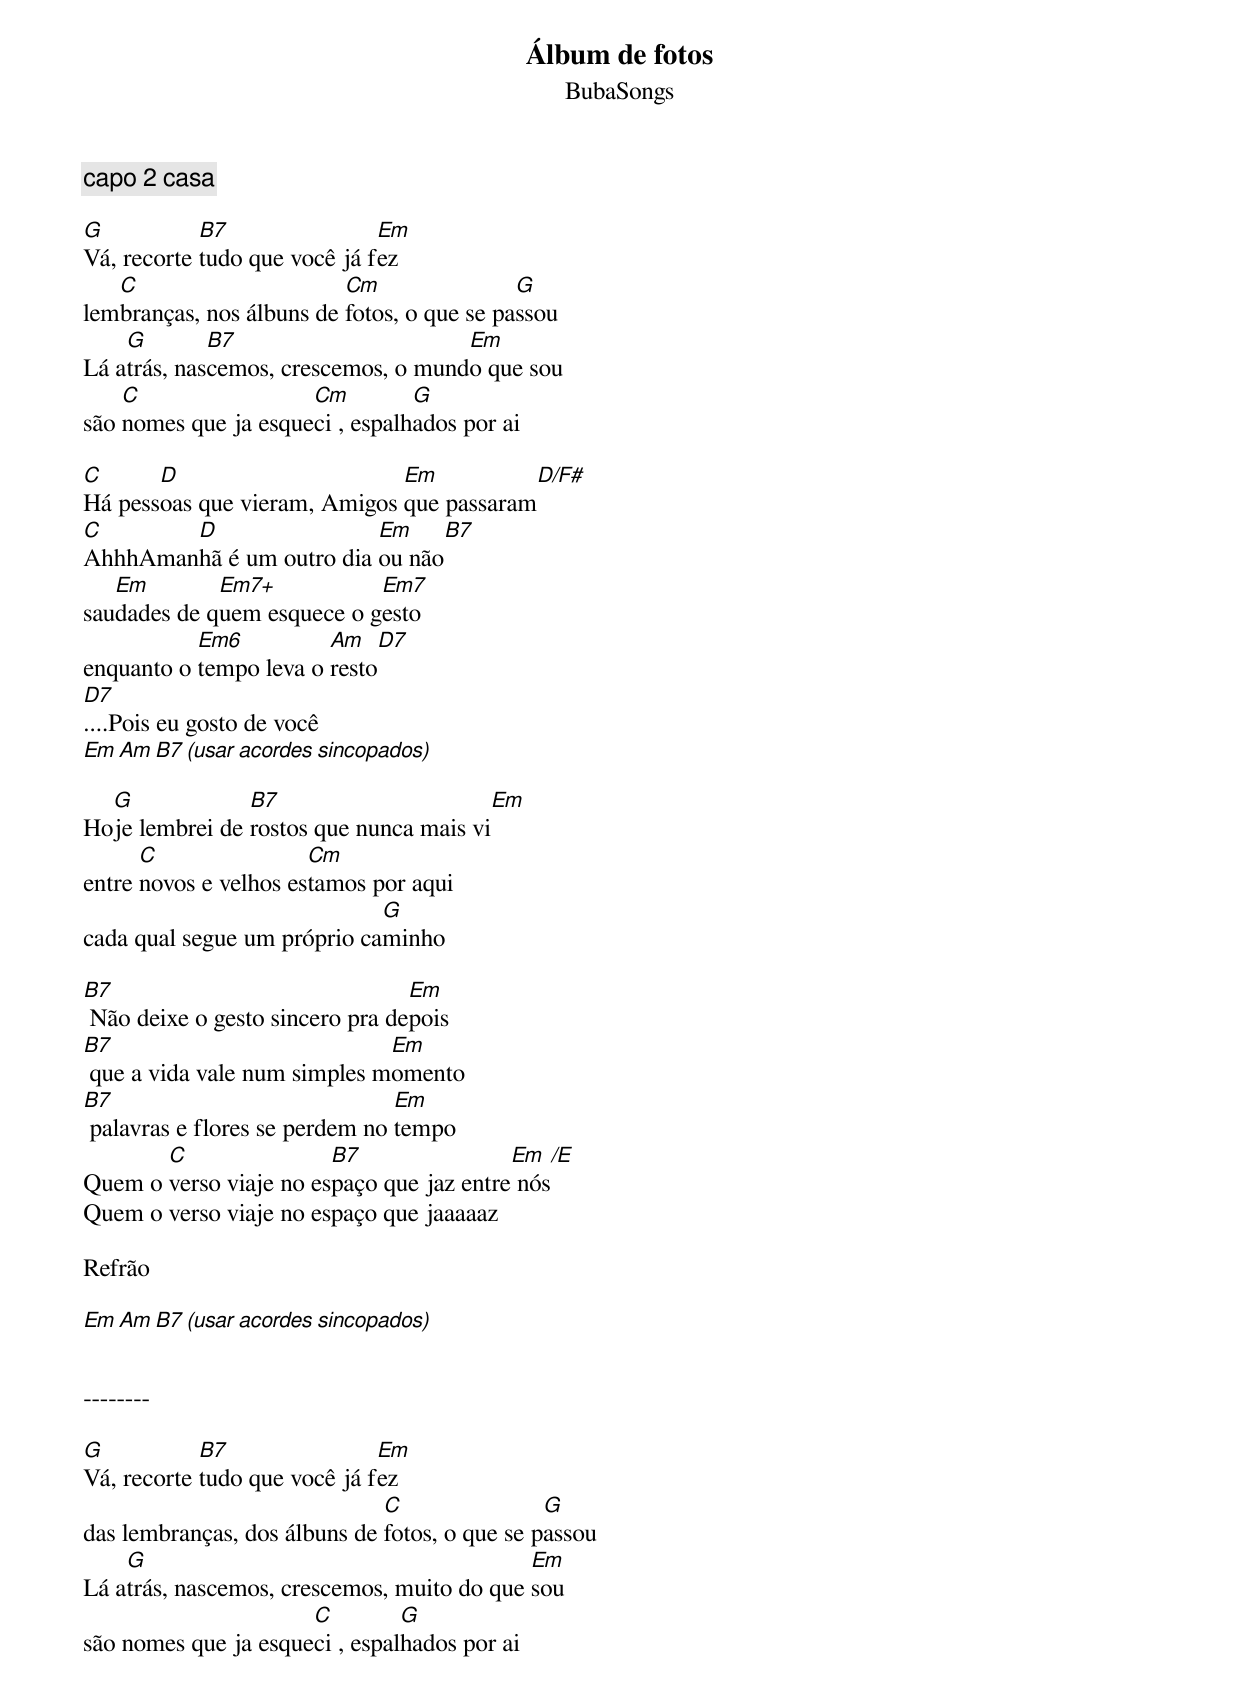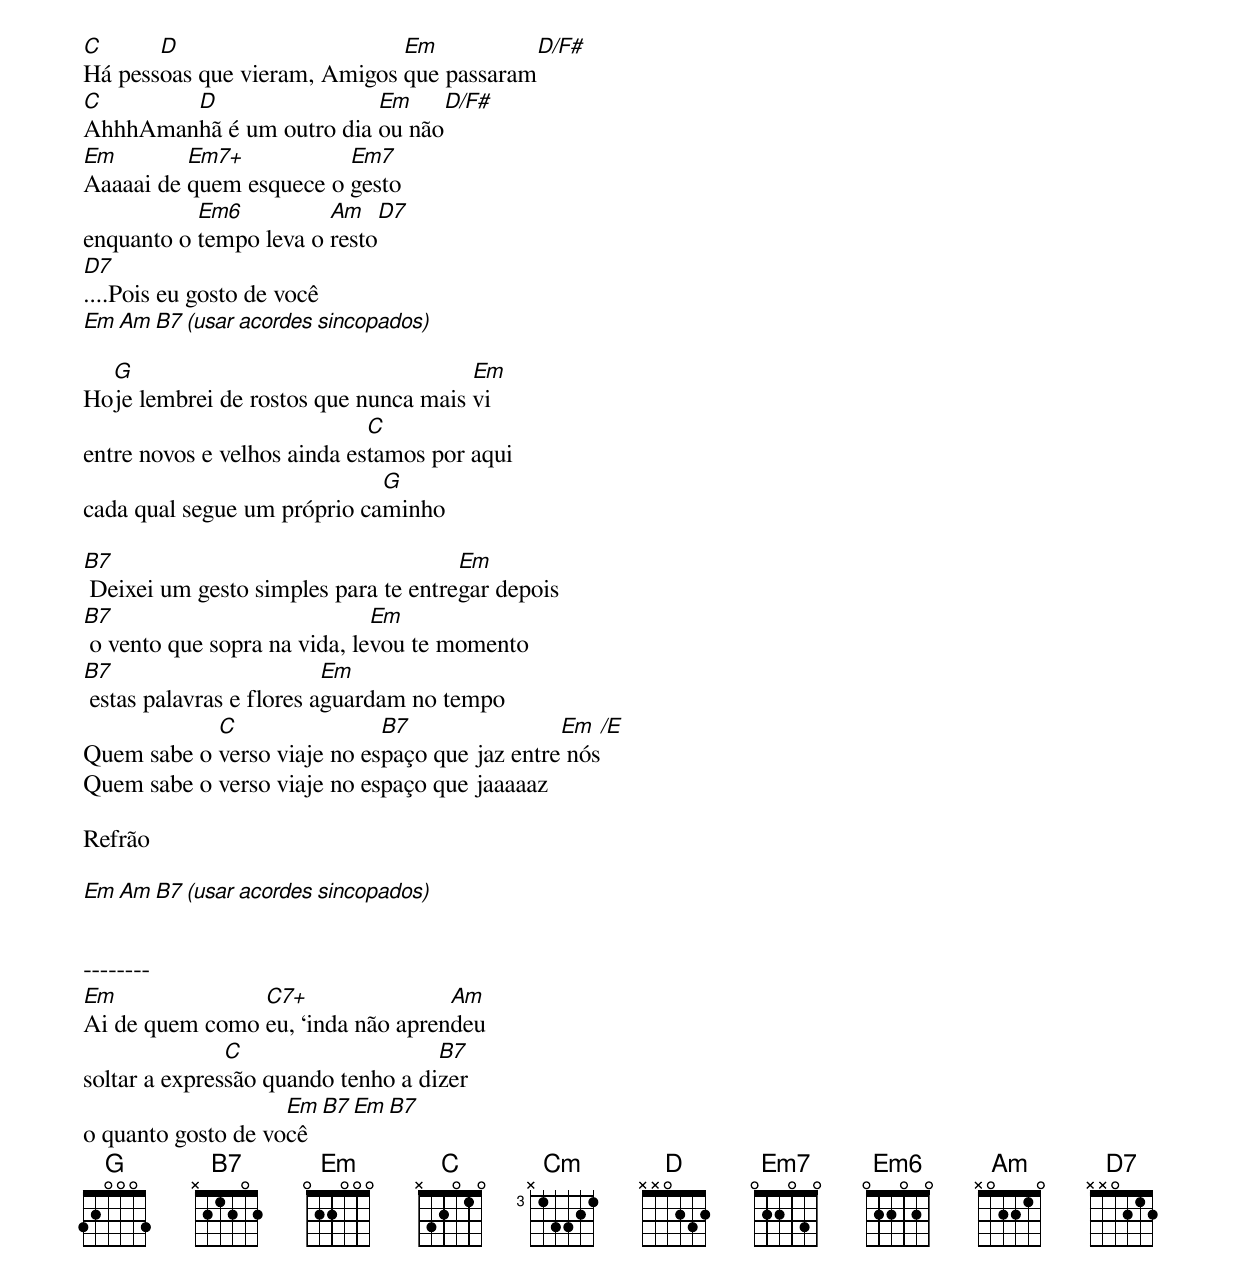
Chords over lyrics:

Álbum de fotos
BubaSongs

capo 2 casa

G           B7                Em
Vá, recorte tudo que você já fez
   C                      Cm                G
lembranças, nos álbuns de fotos, o que se passou
    G        B7                      Em
Lá atrás, nascemos, crescemos, o mundo que sou
    C                 Cm         G
são nomes que ja esqueci , espalhados por ai

C      D                      Em           D/F#
Há pessoas que vieram, Amigos que passaram
C       D                 Em     B7
AhhhAmanhã é um outro dia ou não
   Em        Em7+           Em7
saudades de quem esquece o gesto
           Em6          Am    D7
enquanto o tempo leva o resto
D7
....Pois eu gosto de você
Em Am B7 (usar acordes sincopados)

  G             B7                      Em
Hoje lembrei de rostos que nunca mais vi
      C                Cm
entre novos e velhos estamos por aqui
                             G
cada qual segue um próprio caminho

B7                               Em
 Não deixe o gesto sincero pra depois
B7                            Em
 que a vida vale num simples momento
B7                              Em
 palavras e flores se perdem no tempo
       C                B7                Em  /E
Quem o verso viaje no espaço que jaz entre nós
Quem o verso viaje no espaço que jaaaaaz

Refrão

Em Am B7 (usar acordes sincopados)


--------

G           B7                Em
Vá, recorte tudo que você já fez
                              C                G
das lembranças, dos álbuns de fotos, o que se passou
    G                                       Em
Lá atrás, nascemos, crescemos, muito do que sou
                      C         G
são nomes que ja esqueci , espalhados por ai

C      D                      Em           D/F#
Há pessoas que vieram, Amigos que passaram
C       D                 Em     D/F#
AhhhAmanhã é um outro dia ou não
Em        Em7+           Em7
Aaaaai de quem esquece o gesto
           Em6          Am    D7
enquanto o tempo leva o resto
D7
....Pois eu gosto de você
Em Am B7 (usar acordes sincopados)

  G                                   Em
Hoje lembrei de rostos que nunca mais vi
                             C
entre novos e velhos ainda estamos por aqui
                             G
cada qual segue um próprio caminho

B7                                    Em
 Deixei um gesto simples para te entregar depois
B7                            Em
 o vento que sopra na vida, levou te momento
B7                        Em
 estas palavras e flores aguardam no tempo
            C                B7                Em  /E
Quem sabe o verso viaje no espaço que jaz entre nós
Quem sabe o verso viaje no espaço que jaaaaaz

Refrão

Em Am B7 (usar acordes sincopados)


--------
Em              C7+                Am
Ai de quem como eu, ‘inda não aprendeu
               C                    B7
soltar a expressão quando tenho a dizer
                    Em  B7  Em  B7
o quanto gosto de você
